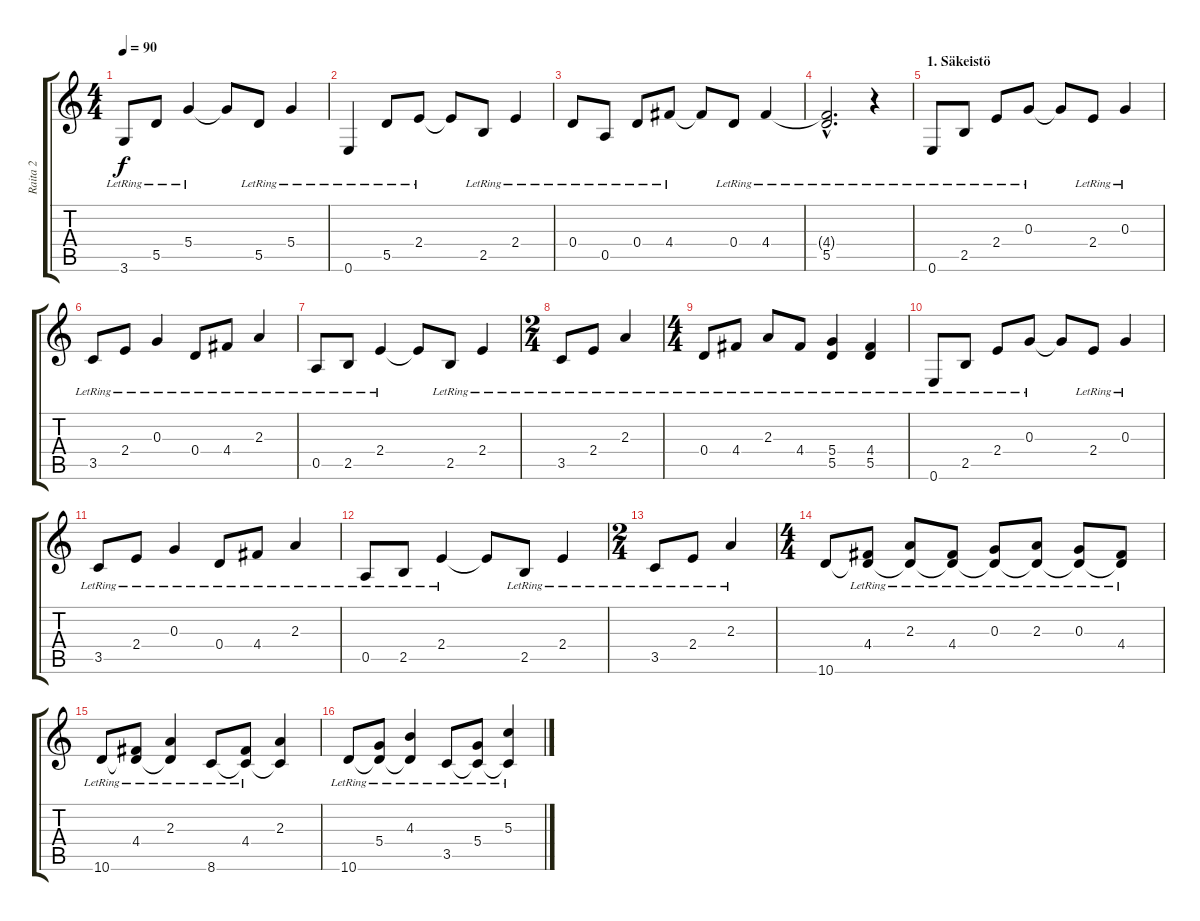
\track ("Raita 2" "Raita 2") {instrument acousticguitarsteel}
\staff {score tabs}
\tuning (E4 B3 G3 D3 A2 E2) {hide}
\ts (4 4)
\tempo 90
\clef g2
\ks c
3.6{lr}.8{dy f instrument acousticguitarsteel} 5.5{lr}.8 5.4{lr}.4 5.4{t}.8 5.5{lr}.8 5.4{lr}.4 |
0.6{lr}.4 5.5{lr}.8 2.4{lr}.8 2.4{t}.8 2.5{lr}.8 2.4{lr}.4 |
0.4{lr}.8 0.5{lr}.8 0.4{lr}.8 4.4{lr}.8 4.4{t}.8 0.4{lr}.8 4.4{lr}.4 |
(4.4{hac t} 5.5{hac lr}).2{d} r.4 |
\section ("" "1. Säkeistö")
0.6{lr}.8 2.5{lr}.8 2.4{lr}.8 0.3{lr}.8 0.3{t}.8 2.4{lr}.8 0.3{lr}.4 |
3.5{lr}.8 2.4{lr}.8 0.3{lr}.4 0.4{lr}.8 4.4{lr}.8 2.3{lr}.4 |
0.5{lr}.8 2.5{lr}.8 2.4{lr}.4 2.4{t}.8 2.5{lr}.8 2.4{lr}.4 |
\ts (2 4)
3.5{lr}.8 2.4{lr}.8 2.3{lr}.4 |
\ts (4 4)
0.4{lr}.8 4.4{lr}.8 2.3{lr}.8 4.4{lr}.8 (5.4{lr} 5.5{lr}).4 (4.4{lr} 5.5{lr}).4 |
0.6{lr}.8 2.5{lr}.8 2.4{lr}.8 0.3{lr}.8 0.3{t}.8 2.4{lr}.8 0.3{lr}.4 |
3.5{lr}.8 2.4{lr}.8 0.3{lr}.4 0.4{lr}.8 4.4{lr}.8 2.3{lr}.4 |
0.5{lr}.8 2.5{lr}.8 2.4{lr}.4 2.4{t}.8 2.5{lr}.8 2.4{lr}.4 |
\ts (2 4)
3.5{lr}.8 2.4{lr}.8 2.3{lr}.4 |
\ts (4 4)
10.6.8 (4.4{lr} 10.6{t}).8 (2.3{lr} 10.6{t}).8 (4.4{lr} 10.6{t}).8 (0.3{lr} 10.6{t}).8 (2.3{lr} 10.6{t}).8 (0.3{lr} 10.6{t}).8 (4.4{lr} 10.6{t}).8 |
10.6{lr}.8 (4.4{lr} 10.6{t}).8 (2.3{lr} 10.6{t}).4 8.6{lr}.8 (4.4{lr} 8.6{t}).8 (2.3 8.6{t}).4 |
10.6{lr}.8 (5.4{lr} 10.6{t}).8 (4.3{lr} 10.6{t}).4 3.5{lr}.8 (5.4{lr} 3.5{t}).8 (5.3{lr} 3.5{t}).4
